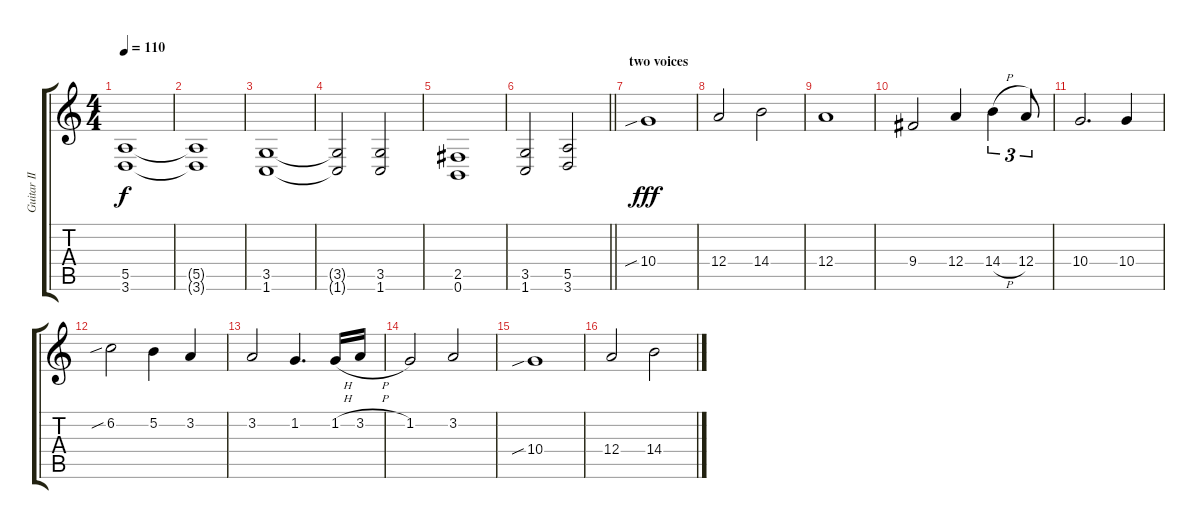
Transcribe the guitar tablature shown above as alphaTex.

\track ("Guitar II" "Guitar II") {instrument distortionguitar}
\staff {score tabs}
\tuning (B3 Gb3 D3 A2 E2 B1) {hide}
\ts (4 4)
\tempo 110
\clef g2
\ks c
(5.5 3.6).1{dy f} |
(5.5{t} 3.6{t}).1 |
(3.5 1.6).1 |
(3.5{t} 1.6{t}).2 (3.5 1.6).2 |
(2.5 0.6).1 |
\barLineRight lightlight
(3.5 1.6).2 (5.5 3.6).2 |
\section ("" "two voices")
10.4{sib}.1{dy fff volume 16 balance 8 instrument distortionguitar} |
12.4.2 14.4.2 |
12.4.1 |
9.4.2 12.4.4 14.4{h}.4{tu (3 2)} 12.4.8{tu (3 2)} |
10.4.2{d} 10.4.4 |
6.2{sib}.2 5.2.4 3.2.4 |
3.2.2 1.2.4{d} 1.2{h}.16 3.2{h}.16 |
1.2.2 3.2.2 |
10.4{sib}.1 |
12.4.2 14.4.2
